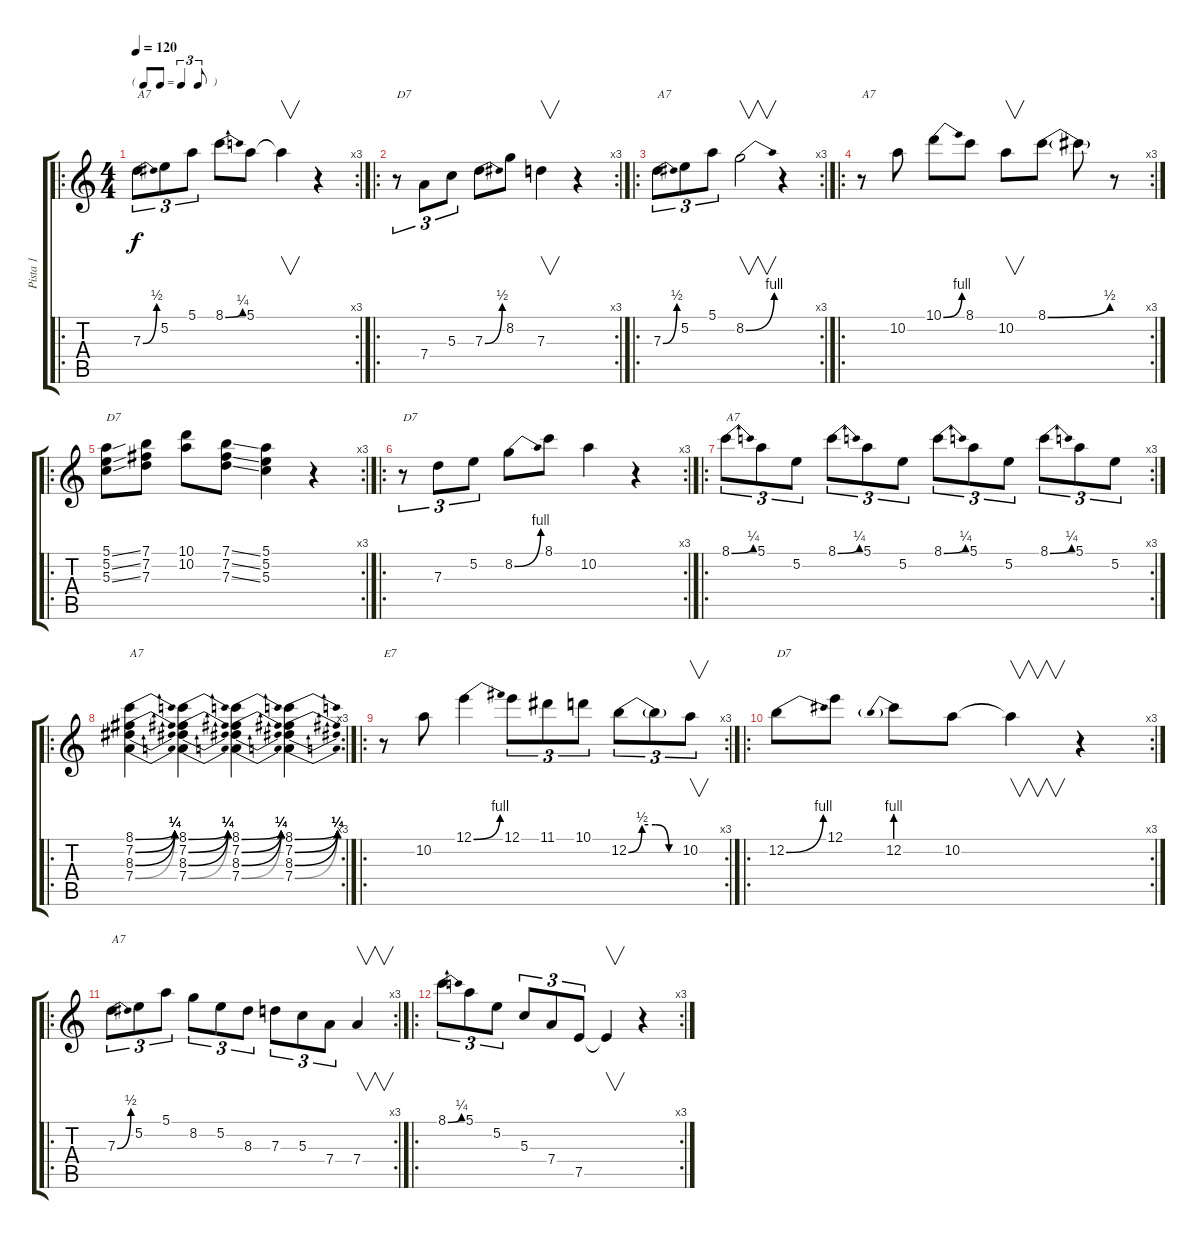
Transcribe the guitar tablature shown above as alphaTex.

\track ("Pista 1" "Pista 1") {instrument overdrivenguitar}
\staff {score tabs}
\tuning (E4 B3 G3 D3 A2 E2) {hide}
\ro
\rc 3
\ts (4 4)
\tf triplet8th
\tempo 120
\clef g2
\ks c
7.3{be (bend 0 0 60 2)}.8{tu (3 2) txt "A7" dy f instrument overdrivenguitar} 5.2.8{tu (3 2)} 5.1.8{tu (3 2)} 8.1{be (bend 0 0 60 1)}.8 5.1.8 5.1{t}.4{v} r.4 |
\ro
\rc 3
r.8{tu (3 2) txt "D7"} 7.4.8{tu (3 2)} 5.3.8{tu (3 2)} 7.3{be (bend 0 0 60 2)}.8 8.2.8 7.3.4{v} r.4 |
\ro
\rc 3
7.3{be (bend 0 0 60 2)}.8{tu (3 2) txt "A7"} 5.2.8{tu (3 2)} 5.1.8{tu (3 2)} 8.2{be (bend 0 0 60 4)}.2{v} r.4 |
\ro
\rc 3
r.8{txt "A7"} 10.2.8 10.1{be (bend 0 0 60 4)}.8 8.1.8 10.2.8{v} 8.1{be (bend 0 0 60 2)}.8 8.1{t}.8 r.8 |
\ro
\rc 3
(5.1{ss} 5.2{ss} 5.3{ss}).8{txt "D7"} (7.1 7.2 7.3).8 (10.1 10.2).8 (7.1{ss} 7.2{ss} 7.3{ss}).8 (5.1 5.2 5.3).4 r.4 |
\ro
\rc 3
r.8{tu (3 2) txt "D7"} 7.3.8{tu (3 2)} 5.2.8{tu (3 2)} 8.2{be (bend 0 0 60 4)}.8 8.1.8 10.2.4 r.4 |
\ro
\rc 3
8.1{be (bend 0 0 60 1)}.8{tu (3 2) txt "A7"} 5.1.8{tu (3 2)} 5.2.8{tu (3 2)} 8.1{be (bend 0 0 60 1)}.8{tu (3 2)} 5.1.8{tu (3 2)} 5.2.8{tu (3 2)} 8.1{be (bend 0 0 60 1)}.8{tu (3 2)} 5.1.8{tu (3 2)} 5.2.8{tu (3 2)} 8.1{be (bend 0 0 60 1)}.8{tu (3 2)} 5.1.8{tu (3 2)} 5.2.8{tu (3 2)} |
\ro
\rc 3
(8.1{be (bend 0 0 60 1)} 7.2{be (bend 0 0 60 1)} 8.3{be (bend 0 0 60 1)} 7.4{be (bend 0 0 60 1)}).4{txt "A7"} (8.1{be (bend 0 0 60 1)} 7.2{be (bend 0 0 60 1)} 8.3{be (bend 0 0 60 1)} 7.4{be (bend 0 0 60 1)}).4 (8.1{be (bend 0 0 60 1)} 7.2{be (bend 0 0 60 1)} 8.3{be (bend 0 0 60 1)} 7.4{be (bend 0 0 60 1)}).4 (8.1{be (bend 0 0 60 1)} 7.2{be (bend 0 0 60 1)} 8.3{be (bend 0 0 60 1)} 7.4{be (bend 0 0 60 1)}).4 |
\ro
\rc 3
r.8{txt "E7"} 10.2.8 12.1{be (bend 0 0 60 4)}.4 12.1.8{tu (3 2)} 11.1.8{tu (3 2)} 10.1.8{tu (3 2)} 12.2{be (custom 0 0 15 2 30 2 45 0 60 0)}.8{tu (3 2)} 12.2{t}.8{tu (3 2)} 10.2.8{v tu (3 2)} |
\ro
\rc 3
12.2{be (bend 0 0 60 4)}.8{txt "D7"} 12.1.8 12.2{be (prebend 0 4 60 4)}.8 10.2.8 10.2{t}.4{v} r.4 |
\ro
\rc 3
7.3{be (bend 0 0 60 2)}.8{tu (3 2) txt "A7"} 5.2.8{tu (3 2)} 5.1.8{tu (3 2)} 8.2.8{tu (3 2)} 5.2.8{tu (3 2)} 8.3.8{tu (3 2)} 7.3.8{tu (3 2)} 5.3.8{tu (3 2)} 7.4.8{tu (3 2)} 7.4.4{v} |
\ro
\rc 3
8.1{be (bend 0 0 60 1)}.8{tu (3 2)} 5.1.8{tu (3 2)} 5.2.8{tu (3 2)} 5.3.8{tu (3 2)} 7.4.8{tu (3 2)} 7.5.8{tu (3 2)} 7.5{t}.4{v} r.4
